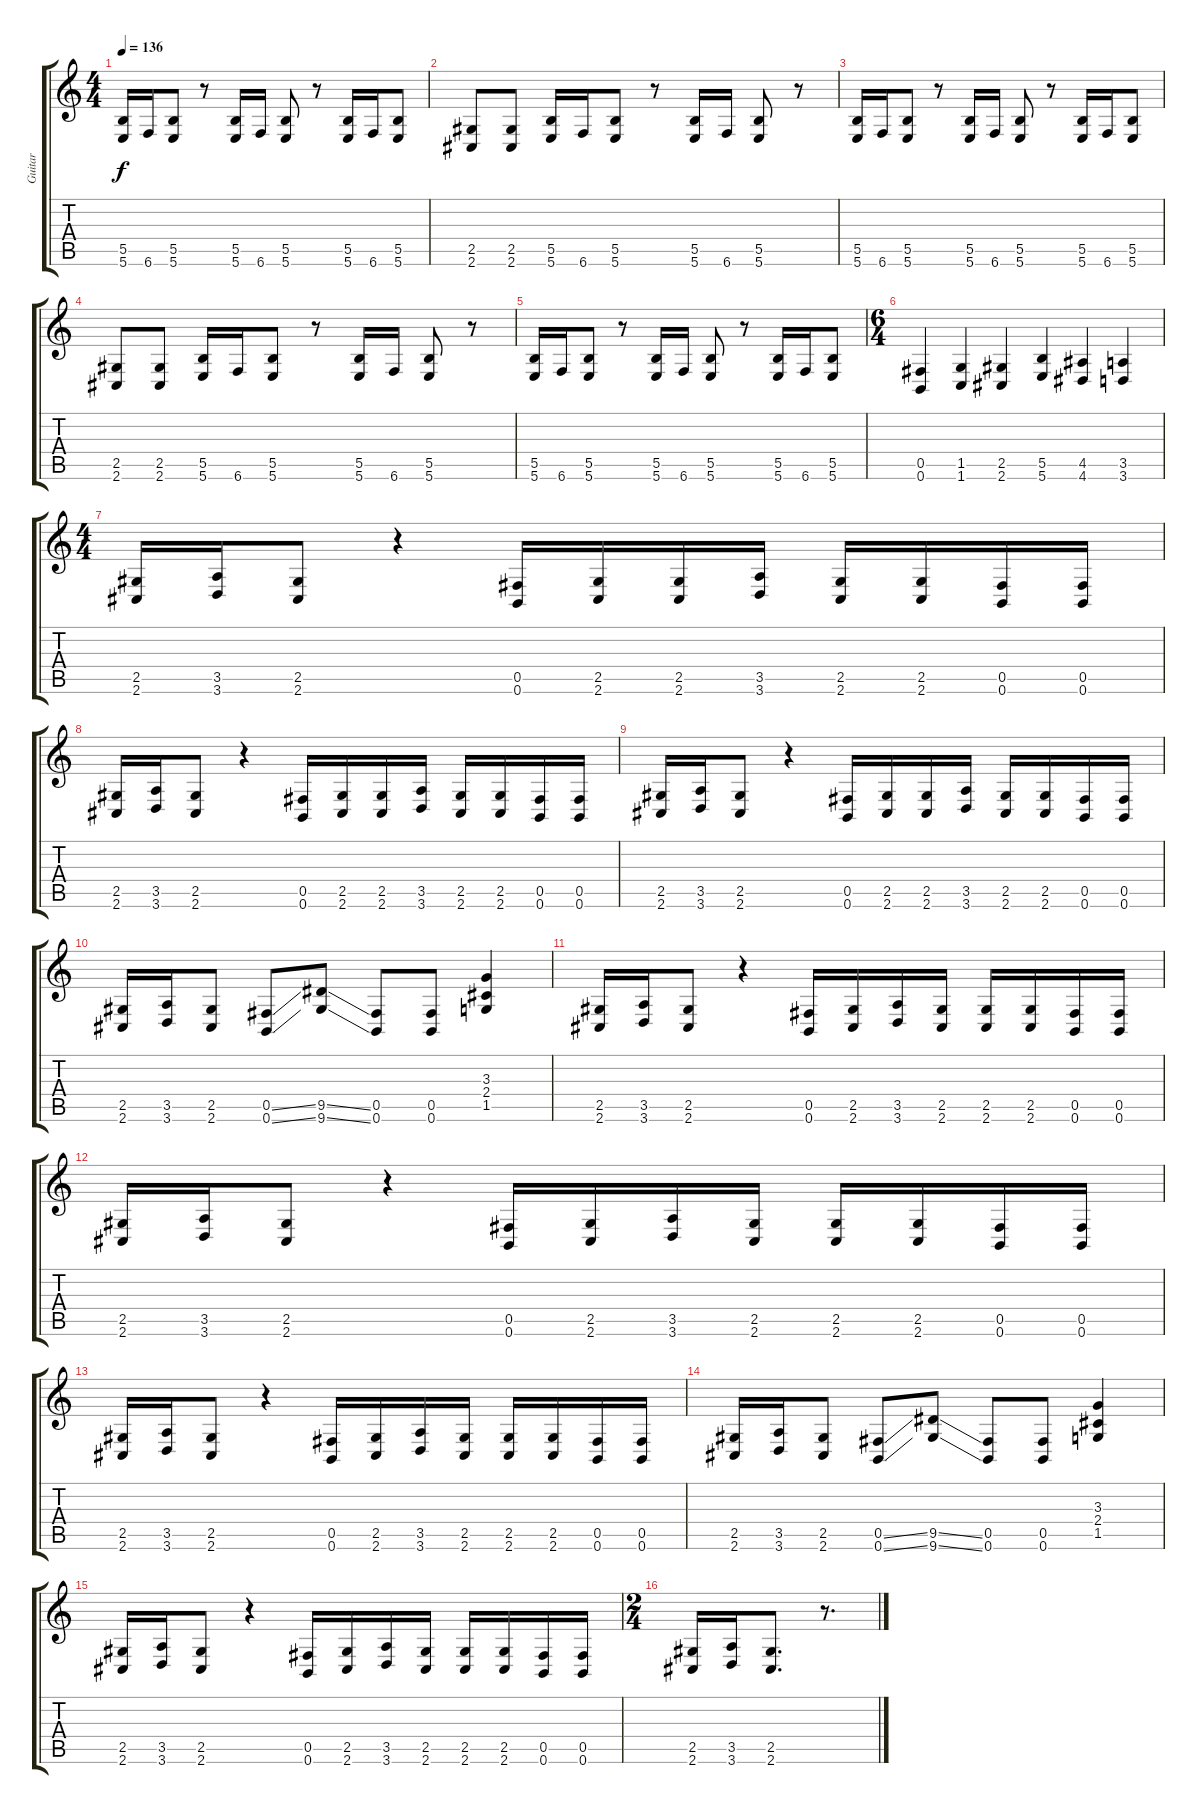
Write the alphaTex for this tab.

\track ("Guitar" "Guitar") {instrument overdrivenguitar}
\staff {score tabs}
\tuning (Db4 Ab3 E3 B2 Gb2 B1) {hide}
\ts (4 4)
\tempo 136
\clef g2
\ks c
(5.5 5.6).16{dy f} 6.6.16 (5.5 5.6).8 r.8 (5.5 5.6).16 6.6.16 (5.5 5.6).8 r.8 (5.5 5.6).16 6.6.16 (5.5 5.6).8 |
(2.5 2.6).8 (2.5 2.6).8 (5.5 5.6).16 6.6.16 (5.5 5.6).8 r.8 (5.5 5.6).16 6.6.16 (5.5 5.6).8 r.8 |
(5.5 5.6).16 6.6.16 (5.5 5.6).8 r.8 (5.5 5.6).16 6.6.16 (5.5 5.6).8 r.8 (5.5 5.6).16 6.6.16 (5.5 5.6).8 |
(2.5 2.6).8 (2.5 2.6).8 (5.5 5.6).16 6.6.16 (5.5 5.6).8 r.8 (5.5 5.6).16 6.6.16 (5.5 5.6).8 r.8 |
(5.5 5.6).16 6.6.16 (5.5 5.6).8 r.8 (5.5 5.6).16 6.6.16 (5.5 5.6).8 r.8 (5.5 5.6).16 6.6.16 (5.5 5.6).8 |
\ts (6 4)
(0.5 0.6).4 (1.5 1.6).4 (2.5 2.6).4 (5.5 5.6).4 (4.5 4.6).4 (3.5 3.6).4 |
\ts (4 4)
(2.5 2.6).16 (3.5 3.6).16 (2.5 2.6).8 r.4 (0.5 0.6).16 (2.5 2.6).16 (2.5 2.6).16 (3.5 3.6).16 (2.5 2.6).16 (2.5 2.6).16 (0.5 0.6).16 (0.5 0.6).16 |
(2.5 2.6).16 (3.5 3.6).16 (2.5 2.6).8 r.4 (0.5 0.6).16 (2.5 2.6).16 (2.5 2.6).16 (3.5 3.6).16 (2.5 2.6).16 (2.5 2.6).16 (0.5 0.6).16 (0.5 0.6).16 |
(2.5 2.6).16 (3.5 3.6).16 (2.5 2.6).8 r.4 (0.5 0.6).16 (2.5 2.6).16 (2.5 2.6).16 (3.5 3.6).16 (2.5 2.6).16 (2.5 2.6).16 (0.5 0.6).16 (0.5 0.6).16 |
(2.5 2.6).16 (3.5 3.6).16 (2.5 2.6).8 (0.5{ss} 0.6{ss}).8 (9.5{ss} 9.6{ss}).8 (0.5 0.6).8 (0.5 0.6).8 (3.3 2.4 1.5).4 |
(2.5 2.6).16 (3.5 3.6).16 (2.5 2.6).8 r.4 (0.5 0.6).16 (2.5 2.6).16 (3.5 3.6).16 (2.5 2.6).16 (2.5 2.6).16 (2.5 2.6).16 (0.5 0.6).16 (0.5 0.6).16 |
(2.5 2.6).16 (3.5 3.6).16 (2.5 2.6).8 r.4 (0.5 0.6).16 (2.5 2.6).16 (3.5 3.6).16 (2.5 2.6).16 (2.5 2.6).16 (2.5 2.6).16 (0.5 0.6).16 (0.5 0.6).16 |
(2.5 2.6).16 (3.5 3.6).16 (2.5 2.6).8 r.4 (0.5 0.6).16 (2.5 2.6).16 (3.5 3.6).16 (2.5 2.6).16 (2.5 2.6).16 (2.5 2.6).16 (0.5 0.6).16 (0.5 0.6).16 |
(2.5 2.6).16 (3.5 3.6).16 (2.5 2.6).8 (0.5{ss} 0.6{ss}).8 (9.5{ss} 9.6{ss}).8 (0.5 0.6).8 (0.5 0.6).8 (3.3 2.4 1.5).4 |
(2.5 2.6).16 (3.5 3.6).16 (2.5 2.6).8 r.4 (0.5 0.6).16 (2.5 2.6).16 (3.5 3.6).16 (2.5 2.6).16 (2.5 2.6).16 (2.5 2.6).16 (0.5 0.6).16 (0.5 0.6).16 |
\ts (2 4)
(2.5 2.6).16 (3.5 3.6).16 (2.5 2.6).8{d} r.8{d}
